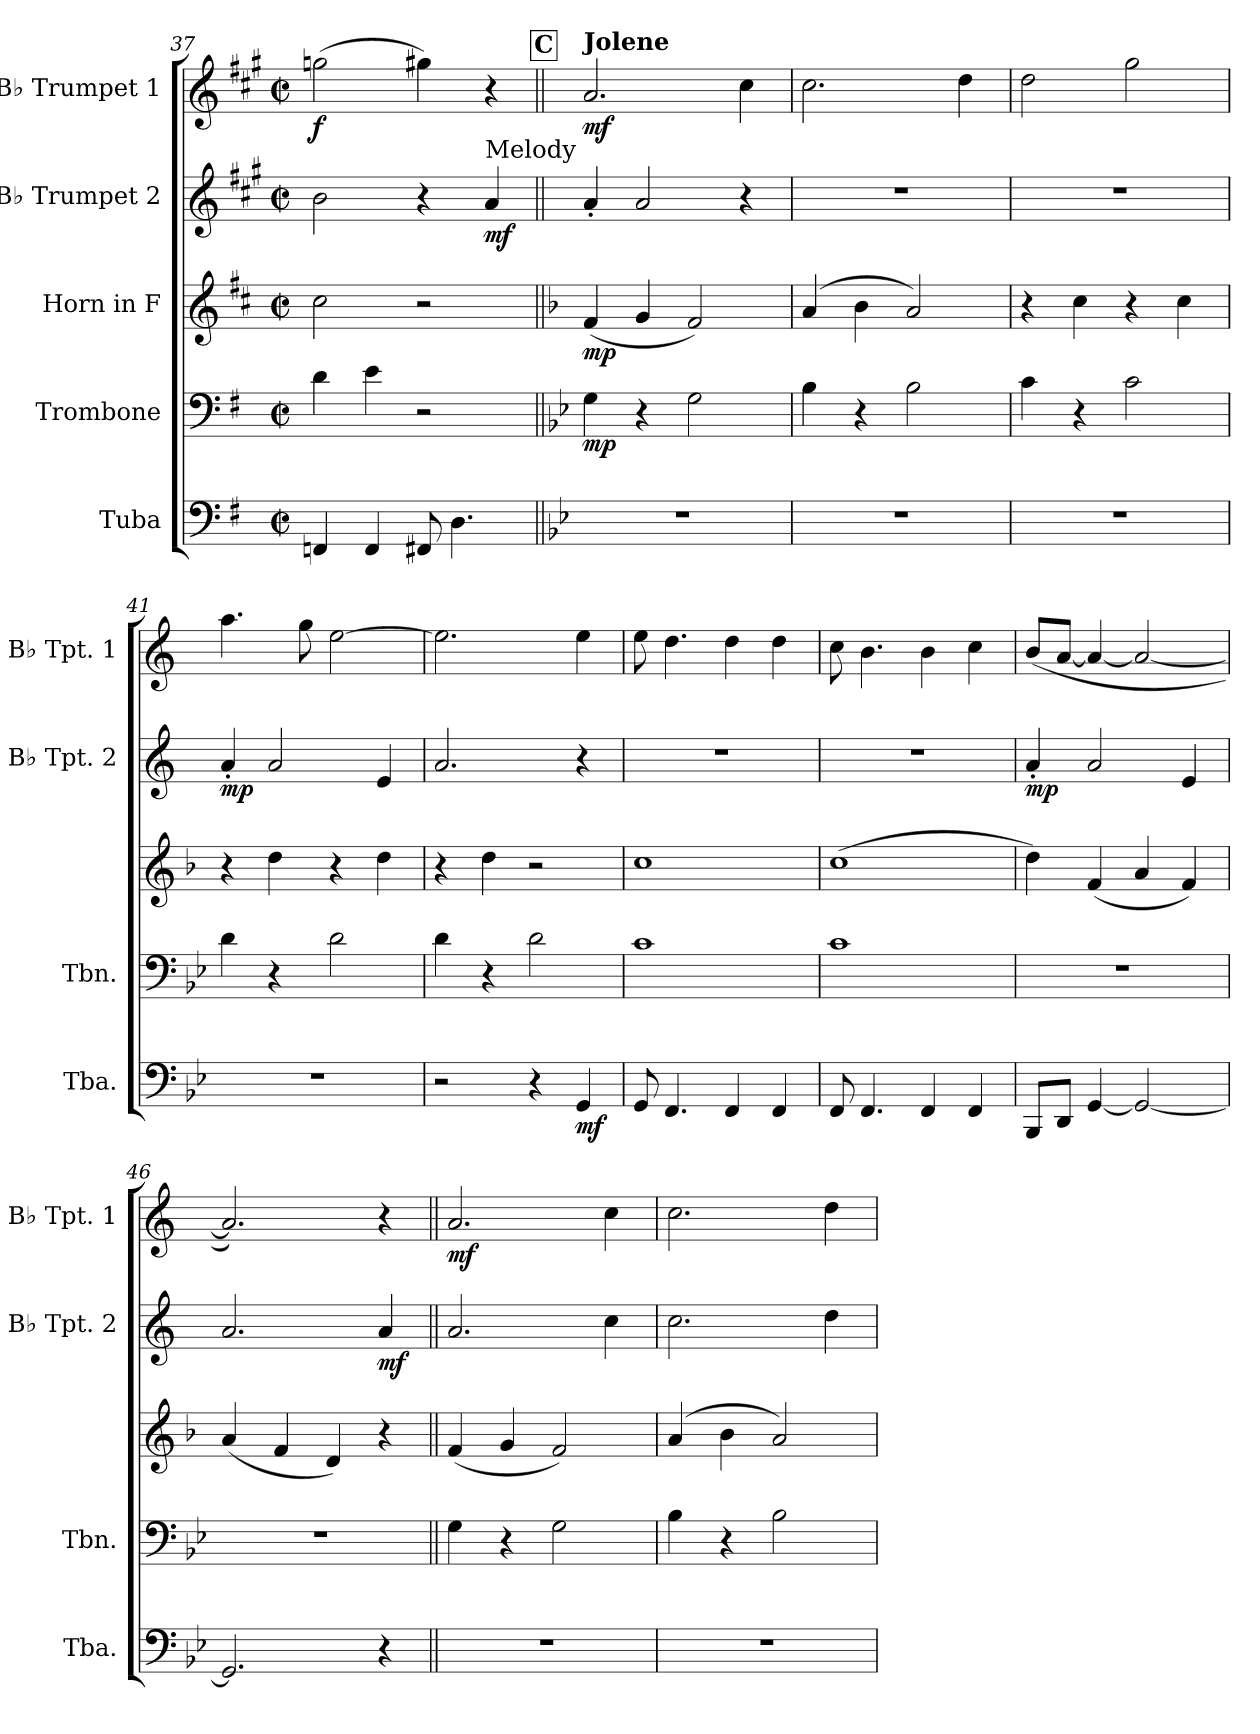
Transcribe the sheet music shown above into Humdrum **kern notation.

**kern	**dynam	**kern	**dynam	**kern	**dynam	**kern	**dynam	**kern	**dynam
*part5	*part5	*part4	*part4	*part3	*part3	*part2	*part2	*part1	*part1
*staff5	*staff5	*staff4	*staff4	*staff3	*staff3	*staff2	*staff2	*staff1	*staff1
*I"Tuba	*	*I"Trombone	*	*I"Horn in F	*	*I"B♭ Trumpet 2	*	*I"B♭ Trumpet 1	*
*I'Tba.	*	*I'Tbn.	*	*	*	*I'B♭ Tpt. 2	*	*I'B♭ Tpt. 1	*
*clefF4	*	*clefF4	*	*clefG2	*	*clefG2	*	*clefG2	*
*	*	*	*	*ITrd4c7	*	*ITrd1c2	*	*ITrd1c2	*
*k[f#]	*	*k[f#]	*	*k[f#]	*	*k[f#]	*	*k[f#]	*
*M2/2	*	*M2/2	*	*M2/2	*	*M2/2	*	*M2/2	*
*met(c|)	*	*met(c|)	*	*met(c|)	*	*met(c|)	*	*met(c|)	*
=37	=37	=37	=37	=37	=37	=37	=37	=37	=37
!	!	!	!	!	!	!	!	!	!LO:DY:b
4FFn/	.	4d\	.	2f#\	.	2a\	.	(2ffn\	f
4FF/	.	4e\	.	.	.	.	.	.	.
8FF#X/	.	2r	.	2r	.	4r	.	4ff#X\)	.
4.D\	.	.	.	.	.	.	.	.	.
!	!	!	!	!	!	!LO:TX:a:t=Melody	!	!	!
!	!	!	!	!	!	!	!LO:DY:b	!	!
.	.	.	.	.	.	4g/	mf	4r	.
!!LO:REH:place=s1:a:B:fs=14:t=C
=38||	=38||	=38||	=38||	=38||	=38||	=38||	=38||	=38||	=38||
*k[b-e-]	*	*k[b-e-]	*	*k[b-e-]	*	*k[b-e-]	*	*k[b-e-]	*
!	!	!	!	!	!	!	!	!LO:TX:a:B:t=Jolene	!
!	!	!	!LO:DY:b	!	!LO:DY:b	!	!	!	!LO:DY:b
1r	.	4G\	mp	(4B-/	mp	4g'/	.	2.g/	mf
.	.	4r	.	4c/	.	2g/	.	.	.
.	.	2G\	.	2B-/)	.	.	.	.	.
.	.	.	.	.	.	4r	.	4b-\	.
!!LO:PB:g=z
=39	=39	=39	=39	=39	=39	=39	=39	=39	=39
1r	.	4B-\	.	(4d/	.	1r	.	2.b-\	.
.	.	4r	.	4e-\	.	.	.	.	.
.	.	2B-\	.	2d/)	.	.	.	.	.
.	.	.	.	.	.	.	.	4cc\	.
=40	=40	=40	=40	=40	=40	=40	=40	=40	=40
1r	.	4c\	.	4r	.	1r	.	2cc\	.
.	.	4r	.	4f\	.	.	.	.	.
.	.	2c\	.	4r	.	.	.	2ff\	.
.	.	.	.	4f\	.	.	.	.	.
=41	=41	=41	=41	=41	=41	=41	=41	=41	=41
!	!	!	!	!	!	!	!LO:DY:b	!	!
1r	.	4d\	.	4r	.	4g'/	mp	4.gg\	.
.	.	4r	.	4g\	.	2g/	.	.	.
.	.	.	.	.	.	.	.	8ff\	.
.	.	2d\	.	4r	.	.	.	[2dd\	.
.	.	.	.	4g\	.	4d/	.	.	.
=42	=42	=42	=42	=42	=42	=42	=42	=42	=42
2r	.	4d\	.	4r	.	2.g/	.	2.dd\]	.
.	.	4r	.	4g\	.	.	.	.	.
4r	.	2d\	.	2r	.	.	.	.	.
!	!LO:DY:b	!	!	!	!	!	!	!	!
4GG/	mf	.	.	.	.	4r	.	4dd\	.
=43	=43	=43	=43	=43	=43	=43	=43	=43	=43
8GG/	.	1c	.	1f	.	1r	.	8dd\	.
4.FF/	.	.	.	.	.	.	.	4.cc\	.
4FF/	.	.	.	.	.	.	.	4cc\	.
4FF/	.	.	.	.	.	.	.	4cc\	.
=44	=44	=44	=44	=44	=44	=44	=44	=44	=44
8FF/	.	1c	.	(1f	.	1r	.	8b-\	.
4.FF/	.	.	.	.	.	.	.	4.a\	.
4FF/	.	.	.	.	.	.	.	4a\	.
4FF/	.	.	.	.	.	.	.	4b-\	.
=45	=45	=45	=45	=45	=45	=45	=45	=45	=45
!	!	!	!	!	!	!	!LO:DY:b	!	!
8BBB-/L	.	1r	.	4g\)	.	4g'/	mp	(8a/L	.
8DD/J	.	.	.	.	.	.	.	[8g/J	.
[4GG/	.	.	.	(4B-/	.	2g/	.	4g/_	.
2GG/_	.	.	.	4d/	.	.	.	2g/_	.
.	.	.	.	4B-/)	.	4d/	.	.	.
=46	=46	=46	=46	=46	=46	=46	=46	=46	=46
2.GG/]	.	1r	.	(4d/	.	2.g/	.	2.g/])	.
.	.	.	.	4B-/	.	.	.	.	.
.	.	.	.	4G/)	.	.	.	.	.
!	!	!	!	!	!	!	!LO:DY:b	!	!
4r	.	.	.	4r	.	4g/	mf	4r	.
!!LO:LB:g=z
=47||	=47||	=47||	=47||	=47||	=47||	=47||	=47||	=47||	=47||
!	!	!	!	!	!	!	!	!	!LO:DY:b
1r	.	4G\	.	(4B-/	.	2.g/	.	2.g/	mf
.	.	4r	.	4c/	.	.	.	.	.
.	.	2G\	.	2B-/)	.	.	.	.	.
.	.	.	.	.	.	4b-\	.	4b-\	.
=48	=48	=48	=48	=48	=48	=48	=48	=48	=48
1r	.	4B-\	.	(4d/	.	2.b-\	.	2.b-\	.
.	.	4r	.	4e-\	.	.	.	.	.
.	.	2B-\	.	2d/)	.	.	.	.	.
.	.	.	.	.	.	4cc\	.	4cc\	.
=	=	=	=	=	=	=	=	=	=
*-	*-	*-	*-	*-	*-	*-	*-	*-	*-
